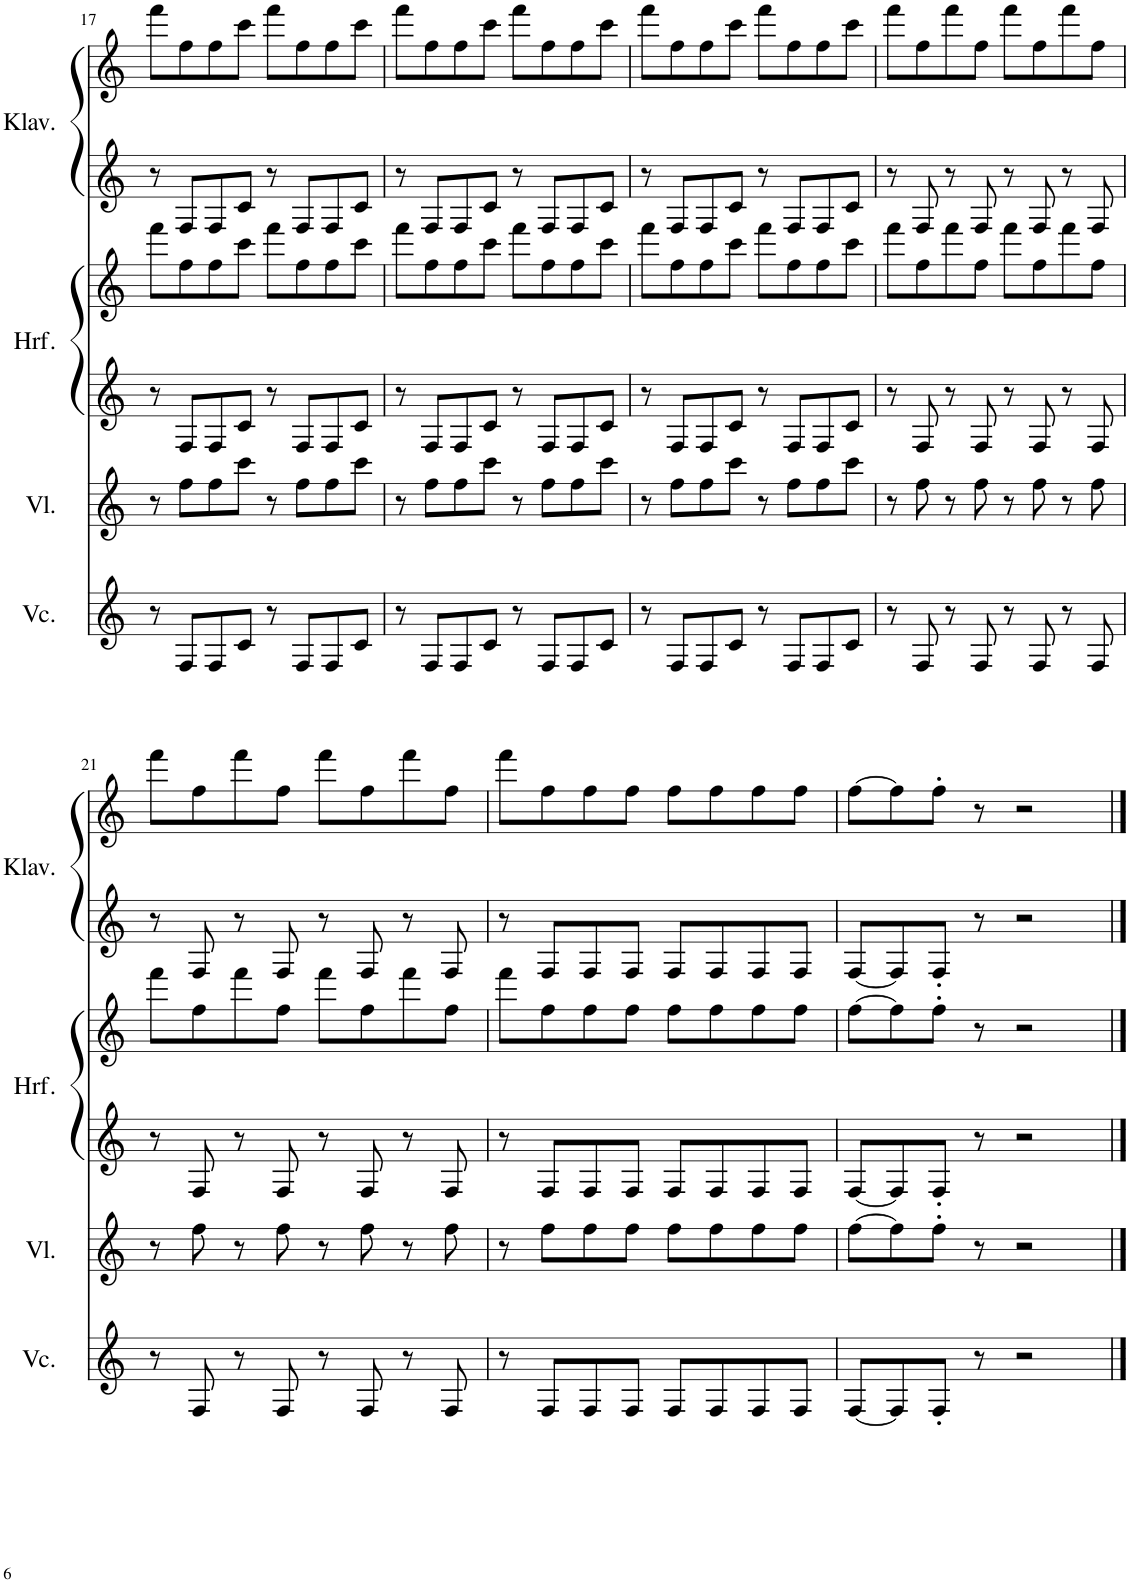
**kern	**kern	**kern	**kern	**kern	**kern
*part4	*part3	*part2	*part2	*part1	*part1
*staff6	*staff5	*staff4	*staff3	*staff2	*staff1
*I"Violoncello	*I"Violine	*I"Harfe	*	*I"Klavier	*
*I'Vc.	*I'Vl.	*I'Hrf.	*	*I'Klav.	*
!!LO:PB:g=z
*clefG2	*clefG2	*clefG2	*clefG2	*clefG2	*clefG2
*k[]	*k[]	*k[]	*k[]	*k[]	*k[]
*M4/4	*M4/4	*M4/4	*M4/4	*M4/4	*M4/4
=17	=17	=17	=17	=17	=17
8r	8r	8r	8fff\L	8r	8fff\L
8F/L	8ff\L	8F/L	8ff\	8F/L	8ff\
8F/	8ff\	8F/	8ff\	8F/	8ff\
8c/J	8ccc\J	8c/J	8ccc\J	8c/J	8ccc\J
8r	8r	8r	8fff\L	8r	8fff\L
8F/L	8ff\L	8F/L	8ff\	8F/L	8ff\
8F/	8ff\	8F/	8ff\	8F/	8ff\
8c/J	8ccc\J	8c/J	8ccc\J	8c/J	8ccc\J
=18	=18	=18	=18	=18	=18
8r	8r	8r	8fff\L	8r	8fff\L
8F/L	8ff\L	8F/L	8ff\	8F/L	8ff\
8F/	8ff\	8F/	8ff\	8F/	8ff\
8c/J	8ccc\J	8c/J	8ccc\J	8c/J	8ccc\J
8r	8r	8r	8fff\L	8r	8fff\L
8F/L	8ff\L	8F/L	8ff\	8F/L	8ff\
8F/	8ff\	8F/	8ff\	8F/	8ff\
8c/J	8ccc\J	8c/J	8ccc\J	8c/J	8ccc\J
=19	=19	=19	=19	=19	=19
8r	8r	8r	8fff\L	8r	8fff\L
8F/L	8ff\L	8F/L	8ff\	8F/L	8ff\
8F/	8ff\	8F/	8ff\	8F/	8ff\
8c/J	8ccc\J	8c/J	8ccc\J	8c/J	8ccc\J
8r	8r	8r	8fff\L	8r	8fff\L
8F/L	8ff\L	8F/L	8ff\	8F/L	8ff\
8F/	8ff\	8F/	8ff\	8F/	8ff\
8c/J	8ccc\J	8c/J	8ccc\J	8c/J	8ccc\J
=20	=20	=20	=20	=20	=20
8r	8r	8r	8fff\L	8r	8fff\L
8F/	8ff\	8F/	8ff\	8F/	8ff\
8r	8r	8r	8fff\	8r	8fff\
8F/	8ff\	8F/	8ff\J	8F/	8ff\J
8r	8r	8r	8fff\L	8r	8fff\L
8F/	8ff\	8F/	8ff\	8F/	8ff\
8r	8r	8r	8fff\	8r	8fff\
8F/	8ff\	8F/	8ff\J	8F/	8ff\J
!!LO:LB:g=z
=21	=21	=21	=21	=21	=21
8r	8r	8r	8fff\L	8r	8fff\L
8F/	8ff\	8F/	8ff\	8F/	8ff\
8r	8r	8r	8fff\	8r	8fff\
8F/	8ff\	8F/	8ff\J	8F/	8ff\J
8r	8r	8r	8fff\L	8r	8fff\L
8F/	8ff\	8F/	8ff\	8F/	8ff\
8r	8r	8r	8fff\	8r	8fff\
8F/	8ff\	8F/	8ff\J	8F/	8ff\J
=22	=22	=22	=22	=22	=22
8r	8r	8r	8fff\L	8r	8fff\L
8F/L	8ff\L	8F/L	8ff\	8F/L	8ff\
8F/	8ff\	8F/	8ff\	8F/	8ff\
8F/J	8ff\J	8F/J	8ff\J	8F/J	8ff\J
8F/L	8ff\L	8F/L	8ff\L	8F/L	8ff\L
8F/	8ff\	8F/	8ff\	8F/	8ff\
8F/	8ff\	8F/	8ff\	8F/	8ff\
8F/J	8ff\J	8F/J	8ff\J	8F/J	8ff\J
=23	=23	=23	=23	=23	=23
[8F/L	[8ff\L	[8F/L	[8ff\L	[8F/L	[8ff\L
8F/]	8ff\]	8F/]	8ff\]	8F/]	8ff\]
8F'/J	8ff'\J	8F'/J	8ff'\J	8F'/J	8ff'\J
8r	8r	8r	8r	8r	8r
2r	2r	2r	2r	2r	2r
==	==	==	==	==	==
*-	*-	*-	*-	*-	*-
